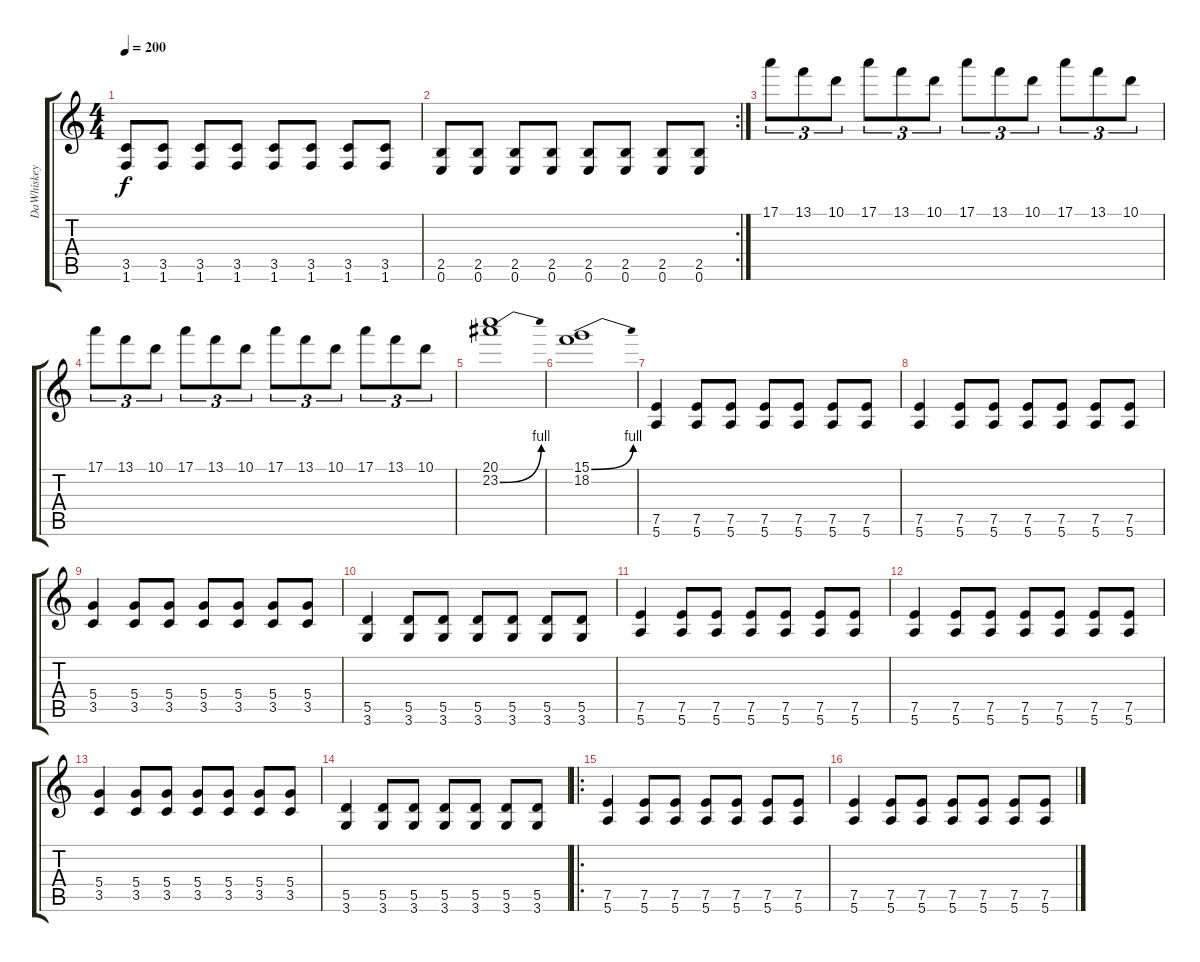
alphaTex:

\track ("DaWhiskey" "DaWhiskey") {instrument distortionguitar}
\staff {score tabs}
\tuning (E4 B3 G3 D3 A2 E2) {hide}
\ts (4 4)
\tempo 200
\clef g2
\ks c
(3.5 1.6).8{dy f} (3.5 1.6).8 (3.5 1.6).8 (3.5 1.6).8 (3.5 1.6).8 (3.5 1.6).8 (3.5 1.6).8 (3.5 1.6).8 |
\rc 2
(2.5 0.6).8 (2.5 0.6).8 (2.5 0.6).8 (2.5 0.6).8 (2.5 0.6).8 (2.5 0.6).8 (2.5 0.6).8 (2.5 0.6).8 |
17.1.8{tu (3 2)} 13.1.8{tu (3 2)} 10.1.8{tu (3 2)} 17.1.8{tu (3 2)} 13.1.8{tu (3 2)} 10.1.8{tu (3 2)} 17.1.8{tu (3 2)} 13.1.8{tu (3 2)} 10.1.8{tu (3 2)} 17.1.8{tu (3 2)} 13.1.8{tu (3 2)} 10.1.8{tu (3 2)} |
17.1.8{tu (3 2)} 13.1.8{tu (3 2)} 10.1.8{tu (3 2)} 17.1.8{tu (3 2)} 13.1.8{tu (3 2)} 10.1.8{tu (3 2)} 17.1.8{tu (3 2)} 13.1.8{tu (3 2)} 10.1.8{tu (3 2)} 17.1.8{tu (3 2)} 13.1.8{tu (3 2)} 10.1.8{tu (3 2)} |
(20.1 23.2{be (bend 0 0 60 4)}).1 |
(15.1{be (bend 0 0 60 4)} 18.2).1 |
(7.5 5.6).4 (7.5 5.6).8 (7.5 5.6).8 (7.5 5.6).8 (7.5 5.6).8 (7.5 5.6).8 (7.5 5.6).8 |
(7.5 5.6).4 (7.5 5.6).8 (7.5 5.6).8 (7.5 5.6).8 (7.5 5.6).8 (7.5 5.6).8 (7.5 5.6).8 |
(5.4 3.5).4 (5.4 3.5).8 (5.4 3.5).8 (5.4 3.5).8 (5.4 3.5).8 (5.4 3.5).8 (5.4 3.5).8 |
(5.5 3.6).4 (5.5 3.6).8 (5.5 3.6).8 (5.5 3.6).8 (5.5 3.6).8 (5.5 3.6).8 (5.5 3.6).8 |
(7.5 5.6).4 (7.5 5.6).8 (7.5 5.6).8 (7.5 5.6).8 (7.5 5.6).8 (7.5 5.6).8 (7.5 5.6).8 |
(7.5 5.6).4 (7.5 5.6).8 (7.5 5.6).8 (7.5 5.6).8 (7.5 5.6).8 (7.5 5.6).8 (7.5 5.6).8 |
(5.4 3.5).4 (5.4 3.5).8 (5.4 3.5).8 (5.4 3.5).8 (5.4 3.5).8 (5.4 3.5).8 (5.4 3.5).8 |
(5.5 3.6).4 (5.5 3.6).8 (5.5 3.6).8 (5.5 3.6).8 (5.5 3.6).8 (5.5 3.6).8 (5.5 3.6).8 |
\ro
(7.5 5.6).4 (7.5 5.6).8 (7.5 5.6).8 (7.5 5.6).8 (7.5 5.6).8 (7.5 5.6).8 (7.5 5.6).8 |
(7.5 5.6).4 (7.5 5.6).8 (7.5 5.6).8 (7.5 5.6).8 (7.5 5.6).8 (7.5 5.6).8 (7.5 5.6).8
